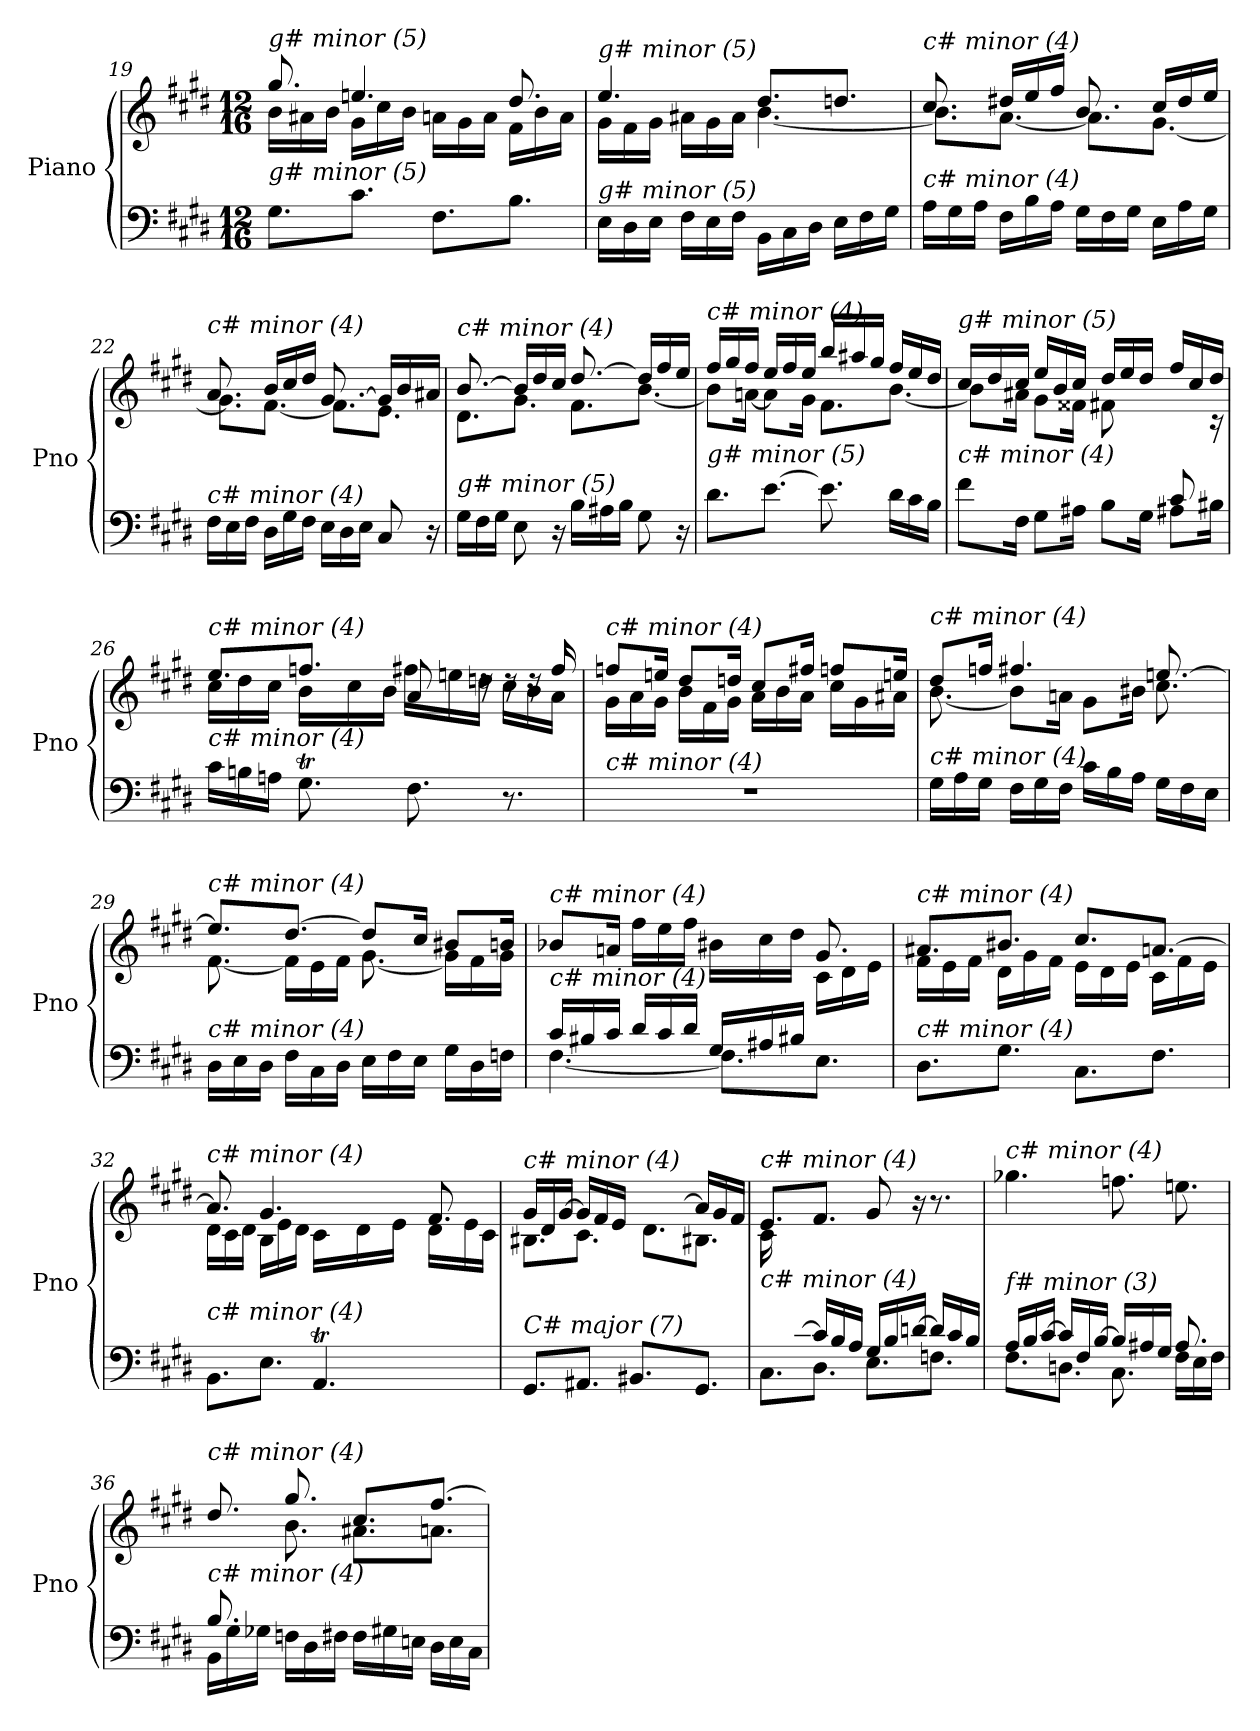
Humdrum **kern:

**kern	**kern
*part1	*part1
*staff2	*staff1
*I"Piano	*
*I'Pno	*
!!LO:LB:g=z
*clefF4	*clefG2
*k[f#c#g#d#]	*k[f#c#g#d#]
*M12/16	*M12/16
=19	=19
*	*^
!	!LO:TX:i:t=g# minor (5)	!
!LO:TX:i:t=g# minor (5)	!	!
8.G#\L	8.gg#/	16b\LL
.	.	16a#X\
.	.	16b\JJ
8.c#\J	4.een/	16g#\LL
.	.	16cc#\
.	.	16b\JJ
8.F#\L	.	16an\LL
.	.	16g#\
.	.	16a\JJ
8.B\J	8.dd#/	16f#\LL
.	.	16b\
.	.	16a\JJ
=20	=20	=20
!	!LO:TX:i:t=g# minor (5)	!
!LO:TX:i:t=g# minor (5)	!	!
16E\LL	4.ee/	16g#\LL
16D#\	.	16f#\
16E\JJ	.	16g#\JJ
16F#\LL	.	16a#X\LL
16E\	.	16g#\
16F#\JJ	.	16a#\JJ
16BB\LL	8.dd#/L	[4.b\
16C#\	.	.
16D#\JJ	.	.
16E\LL	8.ddn/J	.
16F#\	.	.
16G#\JJ	.	.
=21	=21	=21
!	!LO:TX:i:t=c# minor (4)	!
!LO:TX:i:t=c# minor (4)	!	!
16A\LL	8.cc#/	8.b\L]
16G#\	.	.
16A\JJ	.	.
16F#\LL	16dd#X/LL	[8.a\J
16B\	16ee/	.
16A\JJ	16ff#/JJ	.
16G#\LL	8.b/	8.a\L]
16F#\	.	.
16G#\JJ	.	.
16E\LL	16cc#/LL	[8.g#\J
16A\	16dd#/	.
16G#\JJ	16ee/JJ	.
!!LO:LB:g=z	!!
=22	=22	=22
!	!LO:TX:i:t=c# minor (4)	!
!LO:TX:i:t=c# minor (4)	!	!
16F#\LL	8.a/	8.g#\L]
16E\	.	.
16F#\JJ	.	.
16D#\LL	16b/LL	[8.f#\J
16G#\	16cc#/	.
16F#\JJ	16dd#/JJ	.
16E\LL	[8.g#/	8.f#\L]
16D#\	.	.
16E\JJ	.	.
8C#/	16g#/LL]	8.e\J
.	16b/	.
16r	16a#X/JJ	.
=23	=23	=23
!	!LO:TX:i:t=c# minor (4)	!
!LO:TX:i:t=g# minor (5)	!	!
16G#\LL	[8.b/	8.d#\L
16F#\	.	.
16G#\JJ	.	.
8E\	16b/LL]	8.g#\J
.	16dd#/	.
16r	16cc#/JJ	.
16B\LL	[8.dd#/	8.f#\L
16A#X\	.	.
16B\JJ	.	.
8G#\	16dd#/LL]	[8.b\J
.	16ff#/	.
16r	16ee/JJ	.
=24	=24	=24
!	!LO:TX:i:t=c# minor (4)	!
!LO:TX:i:t=g# minor (5)	!	!
8.d#\L	16ff#/LL	8b\L]
.	16gg#/	.
.	16ff#/JJ	[16an\Jk
[8.e\J	16ee/LL	8a\L]
.	16ff#/	.
.	16ee/JJ	16g#\Jk
8.e\]	16bb/LL	8.f#\L
.	16aa#X/	.
.	16gg#/JJ	.
16d#\LL	16ff#/LL	[8.b\J
16c#\	16ee/	.
16B\JJ	16dd#/JJ	.
!!LO:LB:g=z	!!
=25	=25	=25
*^	*	*
!	!	!LO:TX:i:t=g# minor (5)	!
!LO:TX:i:t=c# minor (4)	!	!	!
2ryy	8f#\L	16cc#/LL	8b\L]
.	.	16dd#/	.
.	16F#\Jk	16cc#/JJ	16a#X\Jk
.	8G#\L	16ee/LL	8g#\L
.	.	16b/	.
.	16A#X\Jk	16cc#/JJ	16f##Xi\Jk
.	8B\L	16dd#/LL	8f#\L
.	.	16ee/	.
16B#X/Jk	16G#\Jk	16dd#/JJ	8.ryy
8c#/	8A#X\L	16ff#/LL	.
.	.	16cc#/	.
16ryy	16B#X\Jk	16dd#/JJ	16rc
=26	=26	=26	=26
*	*	*	*^
!	!	!LO:TX:i:t=c# minor (4)	!	!
!LO:TX:i:t=c# minor (4)	!	!	!	!
16c#\LL	8.ryy	8.ee/L	16cc#\LL	8.ryy
16Bn\	.	.	16dd#\	.
16An\JJ	.	.	16cc#\JJ	.
8.G#t\	32A!yy	8.ffni/J	16b\LL	8.ryy
.	32G#!yy	.	.	.
.	32A!yy	.	16cc#\	.
.	16.G#!yy	.	.	.
.	.	.	16b\JJ	.
8.F#\	4.ryy	8a/	16ff#\LL	4.ryy
.	.	.	16een\	.
.	.	16rdd	16ddn\JJ	.
8.r	.	16rdd	16cc#\LL	.
.	.	16rdd	16b\	.
.	.	16ff#/	16a\JJ	.
*v	*v	*	*	*
*	*	*v	*v
=27	=27	=27
!	!LO:TX:i:t=c# minor (4)	!
!LO:TX:i:t=c# minor (4)	!	!
2.r	8ffni/L	16g#\LL
.	.	16a\
.	16een/Jk	16g#\JJ
.	8dd#/L	16b\LL
.	.	16f#\
.	16ddn/Jk	16g#\JJ
.	8cc#/L	16a\LL
.	.	16b\
.	16ff#/Jk	16a\JJ
.	8ffni/L	16cc#\LL
.	.	16g#\
.	16een/Jk	16a#X\JJ
!!LO:LB:g=z	!!
=28	=28	=28
!	!LO:TX:i:t=c# minor (4)	!
!LO:TX:i:t=c# minor (4)	!	!
16G#\LL	8dd#/L	[8.b\
16A\	.	.
16G#\JJ	16ffni/Jk	.
16F#\LL	4.ff#/	8b\L]
16G#\	.	.
16F#\JJ	.	16an\Jk
16c#\LL	.	8g#\L
16B\	.	.
16A\JJ	.	16b#X\Jk
16G#\LL	[8.een/	8.cc#\
16F#\	.	.
16E\JJ	.	.
=29	=29	=29
!	!LO:TX:i:t=c# minor (4)	!
!LO:TX:i:t=c# minor (4)	!	!
16D#\LL	8.ee/L]	[8.f#\
16E\	.	.
16D#\JJ	.	.
16F#\LL	[8.dd#/J	16f#\LL]
16C#\	.	16e\
16D#\JJ	.	16f#\JJ
16E\LL	8dd#/L]	[8.g#\
16F#\	.	.
16E\JJ	16cc#/Jk	.
16G#\LL	8b#X/L	16g#\LL]
16D#\	.	16f#\
16Fni\JJ	16bn/Jk	16g#\JJ
=30	=30	=30
*^	*	*
!	!	!LO:TX:i:t=c# minor (4)	!
!LO:TX:i:t=c# minor (4)	!	!	!
16c#/LL	[4.F#\	8b-Xj/L	2ryy
16B#X/	.	.	.
16c#/JJ	.	16an/Jk	.
16d#/LL	.	16ff#\LL	.
16c#/	.	16ee\	.
16d#/JJ	.	16ff#\JJ	.
16G#/LL	8.F#\L]	16b#X\LL	.
16A#X/	.	16cc#\	.
16B#X/JJ	.	16dd#\JJ	16ryy
8.ryy	8.E\J	8.g#/	16c#\LL
.	.	.	16d#\
.	.	.	16e\JJ
*v	*v	*	*
!!LO:LB:g=z	!!
=31	=31	=31
!	!LO:TX:i:t=c# minor (4)	!
!LO:TX:i:t=c# minor (4)	!	!
8.D#\L	8.a#X/L	16f#\LL
.	.	16e\
.	.	16f#\JJ
8.G#\J	8.b#X/J	16d#\LL
.	.	16g#\
.	.	16f#\JJ
8.C#\L	8.cc#/L	16e\LL
.	.	16d#\
.	.	16e\JJ
8.F#\J	[8.an/J	16c#\LL
.	.	16f#\
.	.	16e\JJ
=32	=32	=32
*^	*	*^
!	!	!LO:TX:i:t=c# minor (4)	!	!
!LO:TX:i:t=c# minor (4)	!	!	!	!
8.BB\L	4.ryy	8.a/]	16d#\LL	4.ryy
.	.	.	16c#\	.
.	.	.	16d#\JJ	.
8.E\J	.	4.g#/	16B\LL	.
.	.	.	16e\	.
.	.	.	16d#\JJ	.
4.AAT/	32BB!yy	.	16c#\LL	4.ryy
.	32AA!yy	.	.	.
.	32BB!yy	.	16d#\	.
.	32AA!yy	.	.	.
.	32BB!yy	.	16e\JJ	.
.	32AA!yy	.	.	.
.	32BB!yy	8.f#/	16d#\LL	.
.	[32AA!yy	.	.	.
.	8AA!yy]	.	16e\	.
.	.	.	16c#\JJ	.
*v	*v	*	*	*
*	*	*v	*v
=33	=33	=33
!	!LO:TX:i:t=c# minor (4)	!
!LO:TX:i:t=C# major (7)	!	!
8.GG#/L	16g#/LL	8.B#X\L
.	16d#/	.
.	[16g#/JJ	.
8.AA#X/J	16g#/LL]	8.c#\J
.	16f#/	.
.	16e/JJ	.
8.BB#X/L	16d#/LLyy	8.d#\L
.	16f#/	.
.	[16a/JJ	.
8.GG#/J	16a/LL]	8.B#X\J
.	16g#/	.
.	16f#/JJ	.
!!LO:PB:g=z	!!
=34	=34	=34
*^	*	*
!	!	!LO:TX:i:t=c# minor (4)	!
!LO:TX:i:t=c# minor (4)	!	!	!
16ryy	8.C#\L	8.e/L	16c#\LL
16G#/	.	.	2ryy
[16c#/JJ	.	.	.
16c#/LL]	8.D#\J	8.f#/J	.
16B/	.	.	.
16A/JJ	.	.	.
16G#/LL	8.E\L	8g#/	.
16B/	.	.	.
[16dn/JJ	.	16r	.
16d/LL]	8.Fni\J	8.r	8.ryy
16c#/	.	.	.
16B/JJ	.	.	.
*	*	*v	*v
=35	=35	=35
!	!	!LO:TX:i:t=c# minor (4)
!LO:TX:i:t=f# minor (3)	!	!
16A/LL	8.F#\L	4.gg-Xj\
16B/	.	.
[16c#/JJ	.	.
16c#/LL]	8.Dn\J	.
16F#/	.	.
[16B/JJ	.	.
16B/LL]	8.C#\	8.ffni\L
16A#X/	.	.
16G#/JJ	.	.
8.A#/	16F#\LL	8.een\J
.	16E\	.
.	16F#\JJ	.
=36	=36	=36
*	*	*^
!	!	!LO:TX:i:t=c# minor (4)	!
!LO:TX:i:t=c# minor (4)	!	!	!
8.B/L	16BB\LL	8.dd#/L	8.ryy
.	16G#\	.	.
.	16G-Xj\JJ	.	.
2ryy	16Fni\LL	8.gg#/J	8.b\J
.	16D#\	.	.
.	16F#i\JJ	.	.
.	16F#\LL	8.cc#/L	8.a#X\L
.	16G#\	.	.
.	16En\JJ	.	.
.	16D#\LL	[8.ff#/J	8.an\J
.	16E\	.	.
16ryy	16C#\JJ	.	.
*v	*v	*	*
*	*v	*v
=	=
*-	*-
